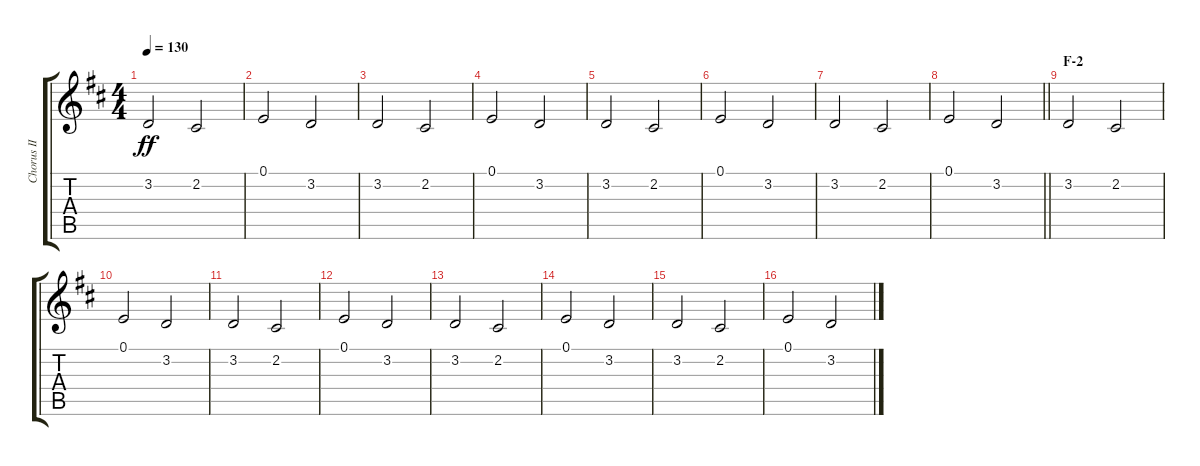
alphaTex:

\track ("Chorus II" "Chorus II") {instrument voiceoohs}
\staff {score tabs}
\tuning (E4 B3 G3 D3 A2 E2) {hide}
\ts (4 4)
\tempo 130
\clef g2
\ks d
3.2.2{dy ff} 2.2.2 |
0.1.2 3.2.2 |
3.2.2 2.2.2 |
0.1.2 3.2.2 |
3.2.2 2.2.2 |
0.1.2 3.2.2 |
3.2.2 2.2.2 |
\barLineRight lightlight
0.1.2 3.2.2 |
\section ("" "F-2")
3.2.2 2.2.2 |
0.1.2 3.2.2 |
3.2.2 2.2.2 |
0.1.2 3.2.2 |
3.2.2 2.2.2 |
0.1.2 3.2.2 |
3.2.2 2.2.2 |
0.1.2 3.2.2
